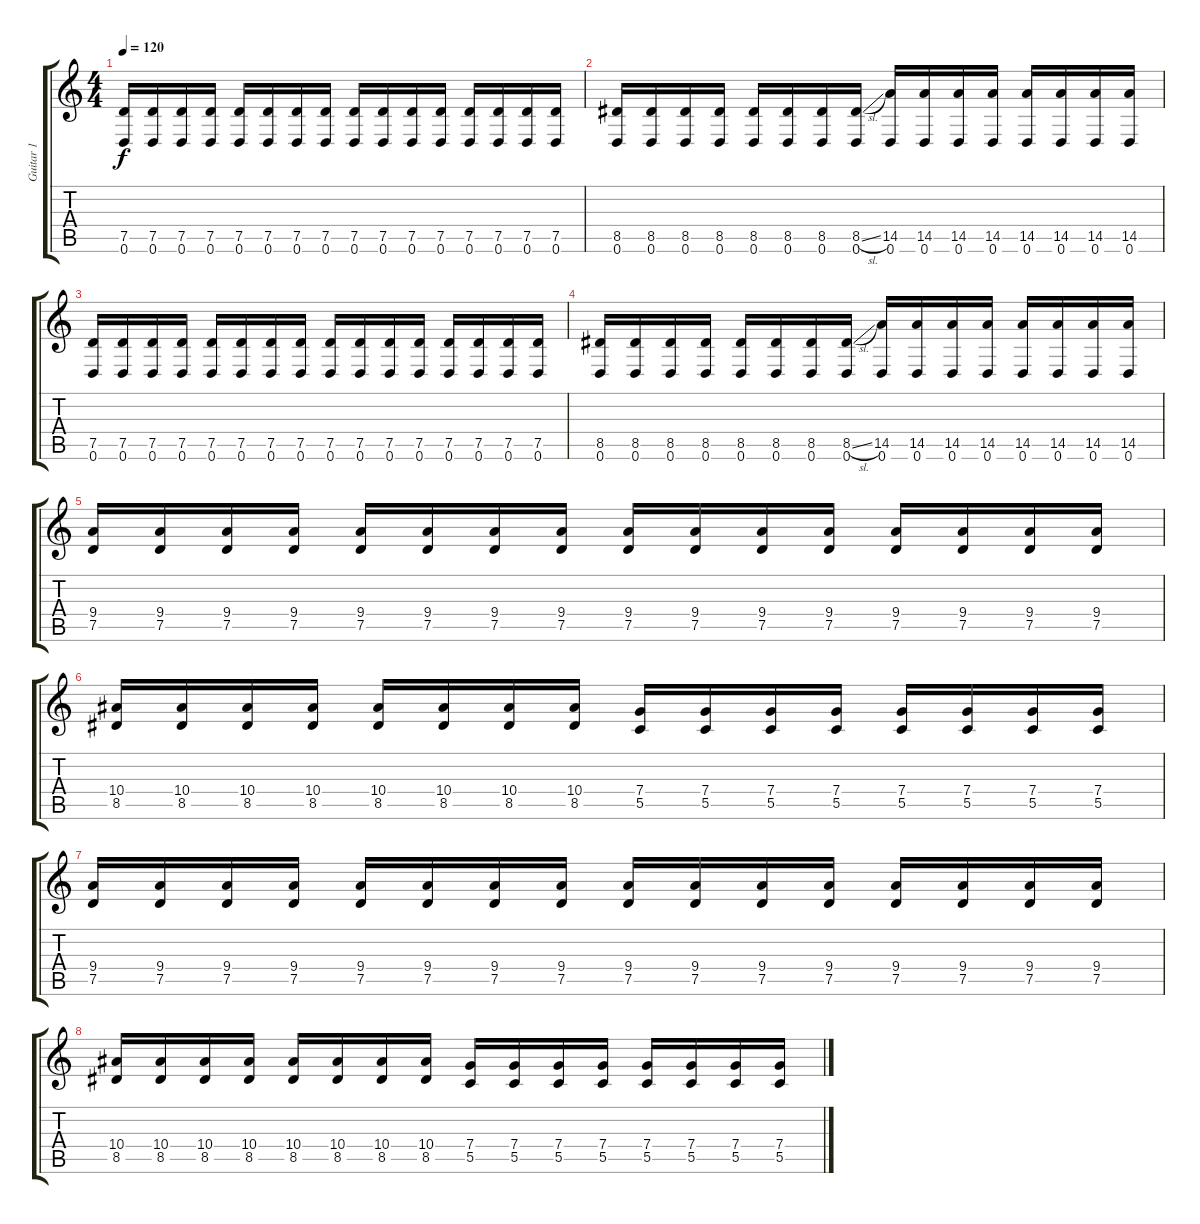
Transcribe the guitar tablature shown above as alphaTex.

\track ("Guitar 1" "Guitar 1") {instrument distortionguitar}
\staff {score tabs}
\tuning (D4 A3 F3 C3 G2 D2) {hide}
\ts (4 4)
\tempo 120
\clef g2
\ks c
(7.5 0.6).16{dy f instrument distortionguitar} (7.5 0.6).16 (7.5 0.6).16 (7.5 0.6).16 (7.5 0.6).16 (7.5 0.6).16 (7.5 0.6).16 (7.5 0.6).16 (7.5 0.6).16 (7.5 0.6).16 (7.5 0.6).16 (7.5 0.6).16 (7.5 0.6).16 (7.5 0.6).16 (7.5 0.6).16 (7.5 0.6).16 |
(8.5 0.6).16 (8.5 0.6).16 (8.5 0.6).16 (8.5 0.6).16 (8.5 0.6).16 (8.5 0.6).16 (8.5 0.6).16 (8.5{sl} 0.6).16 (14.5 0.6).16 (14.5 0.6).16 (14.5 0.6).16 (14.5 0.6).16 (14.5 0.6).16 (14.5 0.6).16 (14.5 0.6).16 (14.5 0.6).16 |
(7.5 0.6).16 (7.5 0.6).16 (7.5 0.6).16 (7.5 0.6).16 (7.5 0.6).16 (7.5 0.6).16 (7.5 0.6).16 (7.5 0.6).16 (7.5 0.6).16 (7.5 0.6).16 (7.5 0.6).16 (7.5 0.6).16 (7.5 0.6).16 (7.5 0.6).16 (7.5 0.6).16 (7.5 0.6).16 |
(8.5 0.6).16 (8.5 0.6).16 (8.5 0.6).16 (8.5 0.6).16 (8.5 0.6).16 (8.5 0.6).16 (8.5 0.6).16 (8.5{sl} 0.6).16 (14.5 0.6).16 (14.5 0.6).16 (14.5 0.6).16 (14.5 0.6).16 (14.5 0.6).16 (14.5 0.6).16 (14.5 0.6).16 (14.5 0.6).16 |
(9.4 7.5).16 (9.4 7.5).16 (9.4 7.5).16 (9.4 7.5).16 (9.4 7.5).16 (9.4 7.5).16 (9.4 7.5).16 (9.4 7.5).16 (9.4 7.5).16 (9.4 7.5).16 (9.4 7.5).16 (9.4 7.5).16 (9.4 7.5).16 (9.4 7.5).16 (9.4 7.5).16 (9.4 7.5).16 |
(10.4 8.5).16 (10.4 8.5).16 (10.4 8.5).16 (10.4 8.5).16 (10.4 8.5).16 (10.4 8.5).16 (10.4 8.5).16 (10.4 8.5).16 (7.4 5.5).16 (7.4 5.5).16 (7.4 5.5).16 (7.4 5.5).16 (7.4 5.5).16 (7.4 5.5).16 (7.4 5.5).16 (7.4 5.5).16 |
(9.4 7.5).16 (9.4 7.5).16 (9.4 7.5).16 (9.4 7.5).16 (9.4 7.5).16 (9.4 7.5).16 (9.4 7.5).16 (9.4 7.5).16 (9.4 7.5).16 (9.4 7.5).16 (9.4 7.5).16 (9.4 7.5).16 (9.4 7.5).16 (9.4 7.5).16 (9.4 7.5).16 (9.4 7.5).16 |
(10.4 8.5).16 (10.4 8.5).16 (10.4 8.5).16 (10.4 8.5).16 (10.4 8.5).16 (10.4 8.5).16 (10.4 8.5).16 (10.4 8.5).16 (7.4 5.5).16 (7.4 5.5).16 (7.4 5.5).16 (7.4 5.5).16 (7.4 5.5).16 (7.4 5.5).16 (7.4 5.5).16 (7.4 5.5).16
